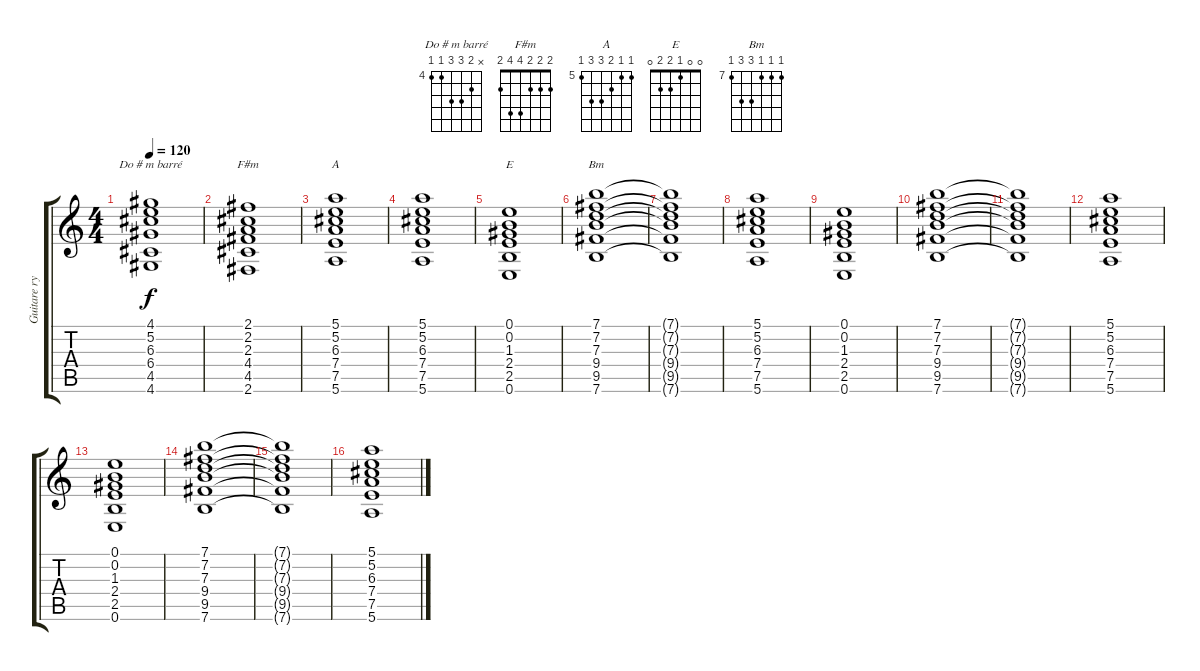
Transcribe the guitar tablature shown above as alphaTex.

\track ("Guitare rythmique" "Guitare ry") {instrument distortionguitar}
\staff {score tabs}
\tuning (E4 B3 G3 D3 A2 E2) {hide}
\chord ("Do # m barré" x 5 6 6 4 4) {firstfret 4}
\chord ("F#m" 2 2 2 4 4 2)
\chord ("A" 5 5 6 7 7 5) {firstfret 5}
\chord ("E" 0 0 1 2 2 0)
\chord ("Bm" 7 7 7 9 9 7) {firstfret 7}
\ts (4 4)
\tempo 120
\clef g2
\ks c
(4.1 5.2 6.3 6.4 4.5 4.6).1{ch "Do # m barré" dy f} |
(2.1 2.2 2.3 4.4 4.5 2.6).1{ch "F#m"} |
(5.1 5.2 6.3 7.4 7.5 5.6).1{ch "A"} |
(5.1 5.2 6.3 7.4 7.5 5.6).1 |
(0.1 0.2 1.3 2.4 2.5 0.6).1{ch "E"} |
(7.1 7.2 7.3 9.4 9.5 7.6).1{ch "Bm"} |
(7.1{t} 7.2{t} 7.3{t} 9.4{t} 9.5{t} 7.6{t}).1 |
(5.1 5.2 6.3 7.4 7.5 5.6).1 |
(0.1 0.2 1.3 2.4 2.5 0.6).1 |
(7.1 7.2 7.3 9.4 9.5 7.6).1 |
(7.1{t} 7.2{t} 7.3{t} 9.4{t} 9.5{t} 7.6{t}).1 |
(5.1 5.2 6.3 7.4 7.5 5.6).1 |
(0.1 0.2 1.3 2.4 2.5 0.6).1 |
(7.1 7.2 7.3 9.4 9.5 7.6).1 |
(7.1{t} 7.2{t} 7.3{t} 9.4{t} 9.5{t} 7.6{t}).1 |
(5.1 5.2 6.3 7.4 7.5 5.6).1
